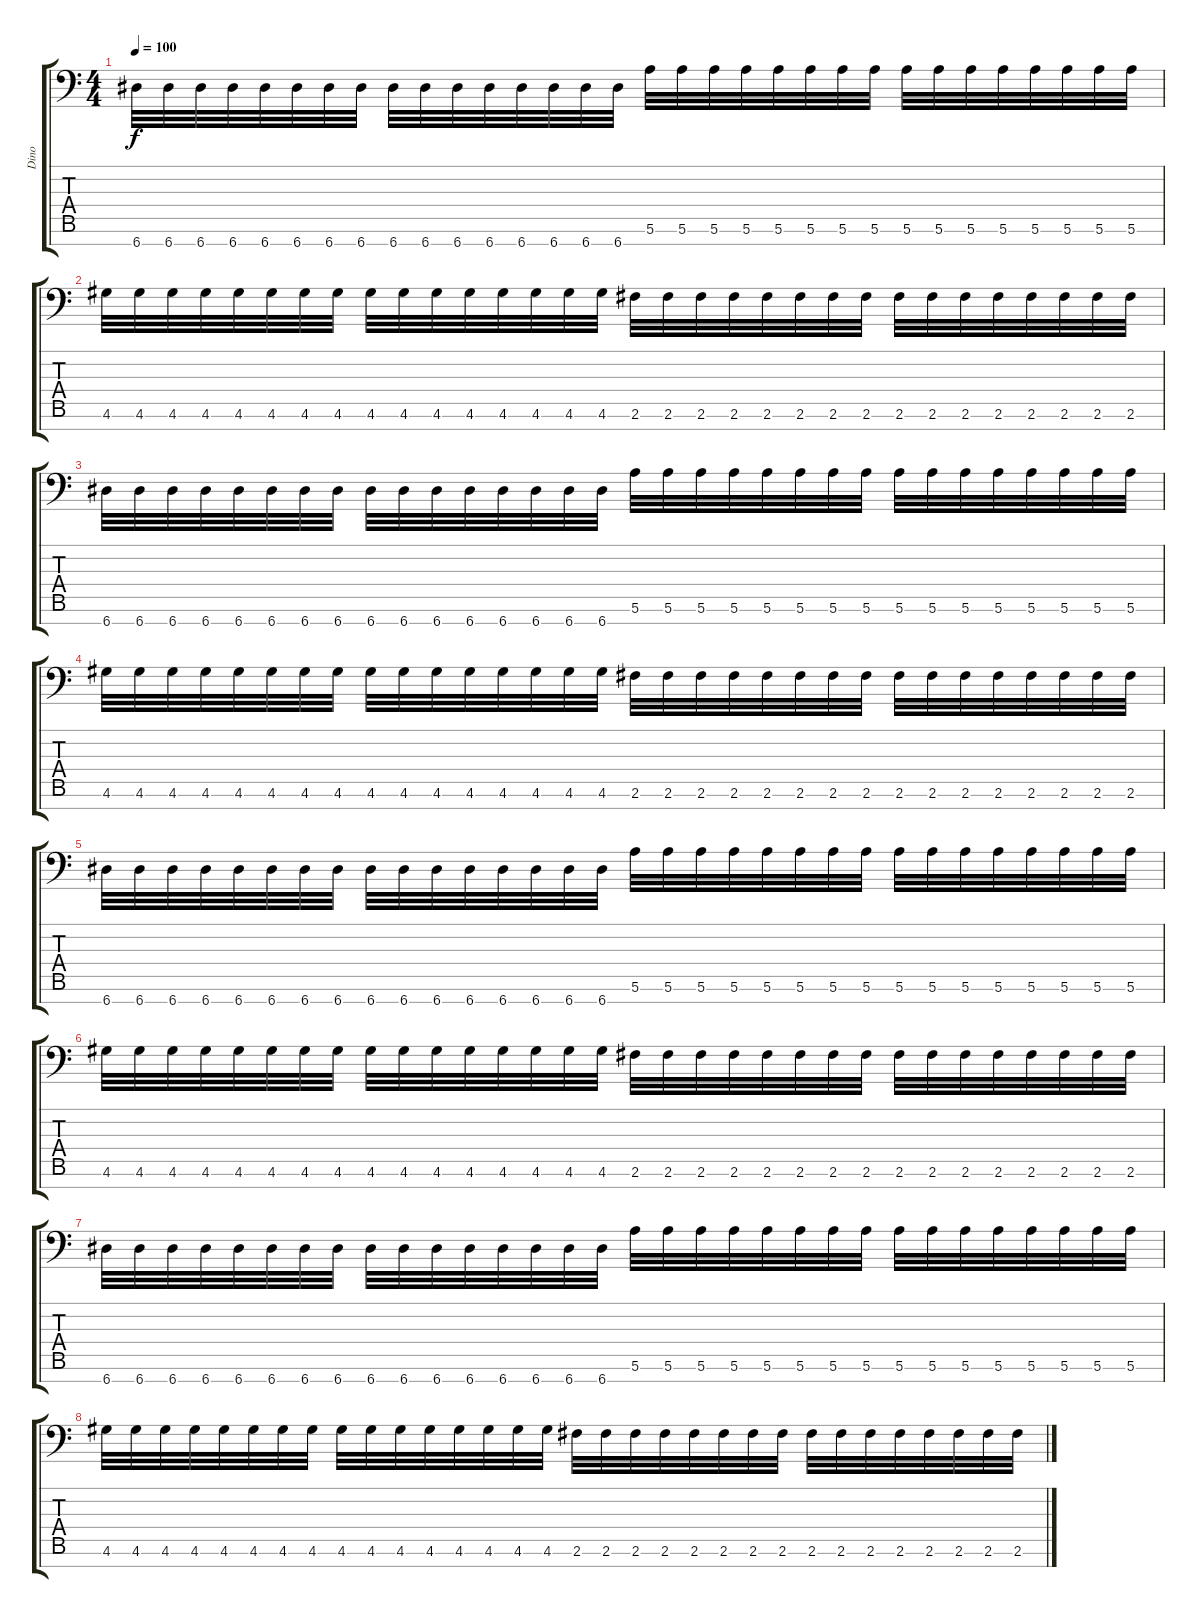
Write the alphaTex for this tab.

\track ("Dino" "Dino") {instrument distortionguitar}
\staff {score tabs}
\tuning (E4 B3 G3 D3 A2 E2 A1) {hide}
\ts (4 4)
\tempo 100
\clef f4
\ks c
6.7.32{dy f} 6.7.32 6.7.32 6.7.32 6.7.32 6.7.32 6.7.32 6.7.32 6.7.32 6.7.32 6.7.32 6.7.32 6.7.32 6.7.32 6.7.32 6.7.32 5.6.32 5.6.32 5.6.32 5.6.32 5.6.32 5.6.32 5.6.32 5.6.32 5.6.32 5.6.32 5.6.32 5.6.32 5.6.32 5.6.32 5.6.32 5.6.32 |
4.6.32 4.6.32 4.6.32 4.6.32 4.6.32 4.6.32 4.6.32 4.6.32 4.6.32 4.6.32 4.6.32 4.6.32 4.6.32 4.6.32 4.6.32 4.6.32 2.6.32 2.6.32 2.6.32 2.6.32 2.6.32 2.6.32 2.6.32 2.6.32 2.6.32 2.6.32 2.6.32 2.6.32 2.6.32 2.6.32 2.6.32 2.6.32 |
6.7.32 6.7.32 6.7.32 6.7.32 6.7.32 6.7.32 6.7.32 6.7.32 6.7.32 6.7.32 6.7.32 6.7.32 6.7.32 6.7.32 6.7.32 6.7.32 5.6.32 5.6.32 5.6.32 5.6.32 5.6.32 5.6.32 5.6.32 5.6.32 5.6.32 5.6.32 5.6.32 5.6.32 5.6.32 5.6.32 5.6.32 5.6.32 |
4.6.32 4.6.32 4.6.32 4.6.32 4.6.32 4.6.32 4.6.32 4.6.32 4.6.32 4.6.32 4.6.32 4.6.32 4.6.32 4.6.32 4.6.32 4.6.32 2.6.32 2.6.32 2.6.32 2.6.32 2.6.32 2.6.32 2.6.32 2.6.32 2.6.32 2.6.32 2.6.32 2.6.32 2.6.32 2.6.32 2.6.32 2.6.32 |
6.7.32 6.7.32 6.7.32 6.7.32 6.7.32 6.7.32 6.7.32 6.7.32 6.7.32 6.7.32 6.7.32 6.7.32 6.7.32 6.7.32 6.7.32 6.7.32 5.6.32 5.6.32 5.6.32 5.6.32 5.6.32 5.6.32 5.6.32 5.6.32 5.6.32 5.6.32 5.6.32 5.6.32 5.6.32 5.6.32 5.6.32 5.6.32 |
4.6.32 4.6.32 4.6.32 4.6.32 4.6.32 4.6.32 4.6.32 4.6.32 4.6.32 4.6.32 4.6.32 4.6.32 4.6.32 4.6.32 4.6.32 4.6.32 2.6.32 2.6.32 2.6.32 2.6.32 2.6.32 2.6.32 2.6.32 2.6.32 2.6.32 2.6.32 2.6.32 2.6.32 2.6.32 2.6.32 2.6.32 2.6.32 |
6.7.32 6.7.32 6.7.32 6.7.32 6.7.32 6.7.32 6.7.32 6.7.32 6.7.32 6.7.32 6.7.32 6.7.32 6.7.32 6.7.32 6.7.32 6.7.32 5.6.32 5.6.32 5.6.32 5.6.32 5.6.32 5.6.32 5.6.32 5.6.32 5.6.32 5.6.32 5.6.32 5.6.32 5.6.32 5.6.32 5.6.32 5.6.32 |
4.6.32 4.6.32 4.6.32 4.6.32 4.6.32 4.6.32 4.6.32 4.6.32 4.6.32 4.6.32 4.6.32 4.6.32 4.6.32 4.6.32 4.6.32 4.6.32 2.6.32 2.6.32 2.6.32 2.6.32 2.6.32 2.6.32 2.6.32 2.6.32 2.6.32 2.6.32 2.6.32 2.6.32 2.6.32 2.6.32 2.6.32 2.6.32
